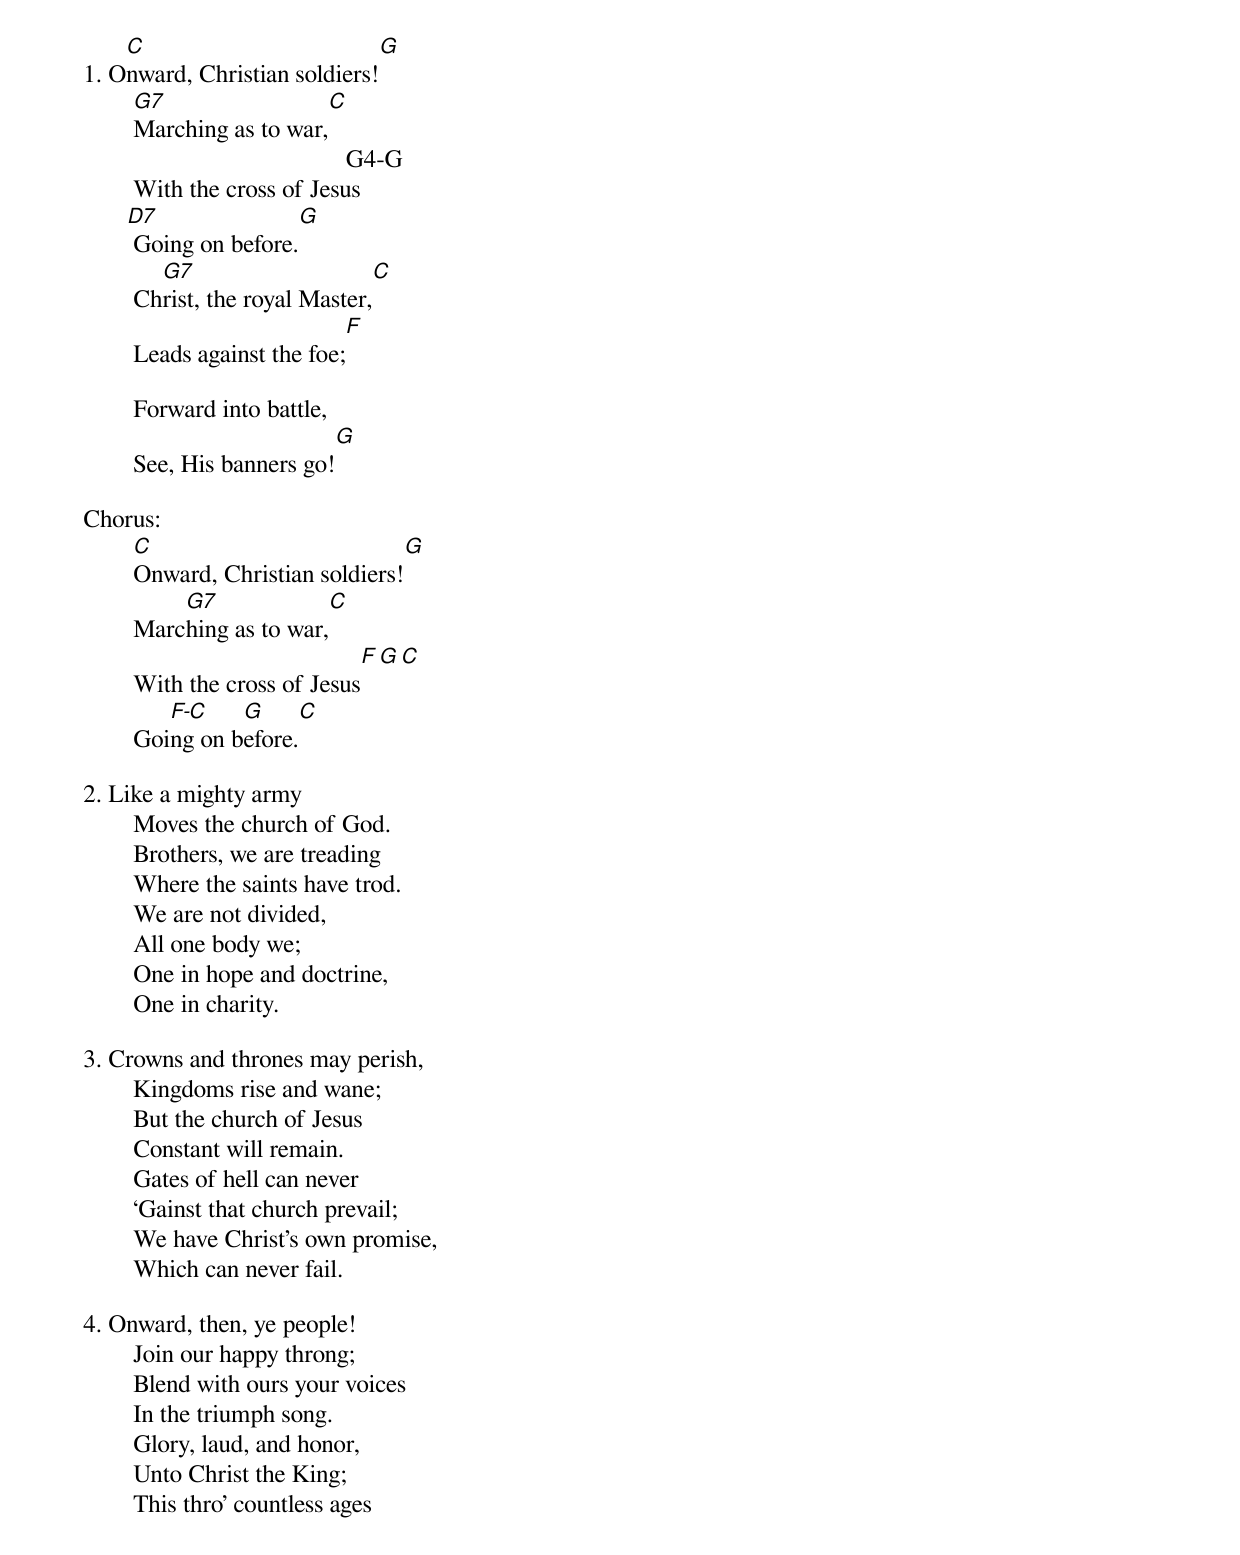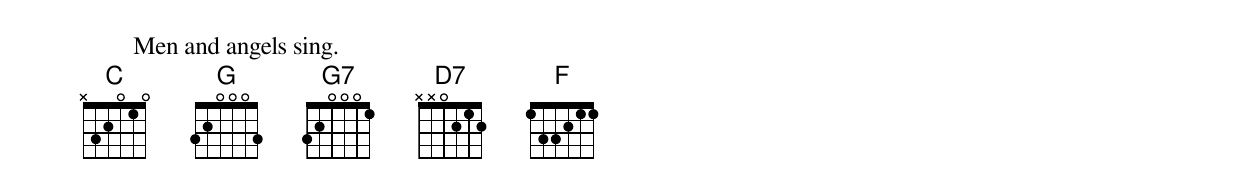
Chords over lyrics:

    C                                      G
1. Onward, Christian soldiers!
        G7                         C
	Marching as to war,
                                          G4-G
	With the cross of Jesus
       D7                   G
	Going on before.
          G7                           C
	Christ, the royal Master,
                                          F
	Leads against the foe;

	Forward into battle,
                                        G
	See, His banners go!

Chorus:
	C                                            G
	Onward, Christian soldiers!
	    G7                         C
	Marching as to war,
	                        F      G   C
	With the cross of Jesus
	   F-C    G         C
	Going on before.

2. Like a mighty army
	Moves the church of God.
	Brothers, we are treading
	Where the saints have trod.
	We are not divided,
	All one body we;
	One in hope and doctrine,
	One in charity.

3. Crowns and thrones may perish,
	Kingdoms rise and wane;
	But the church of Jesus
	Constant will remain.
	Gates of hell can never
	‘Gainst that church prevail;
	We have Christ’s own promise,
	Which can never fail.

4. Onward, then, ye people!
	Join our happy throng;
	Blend with ours your voices
	In the triumph song.
	Glory, laud, and honor,
	Unto Christ the King;
	This thro’ countless ages
	Men and angels sing.
